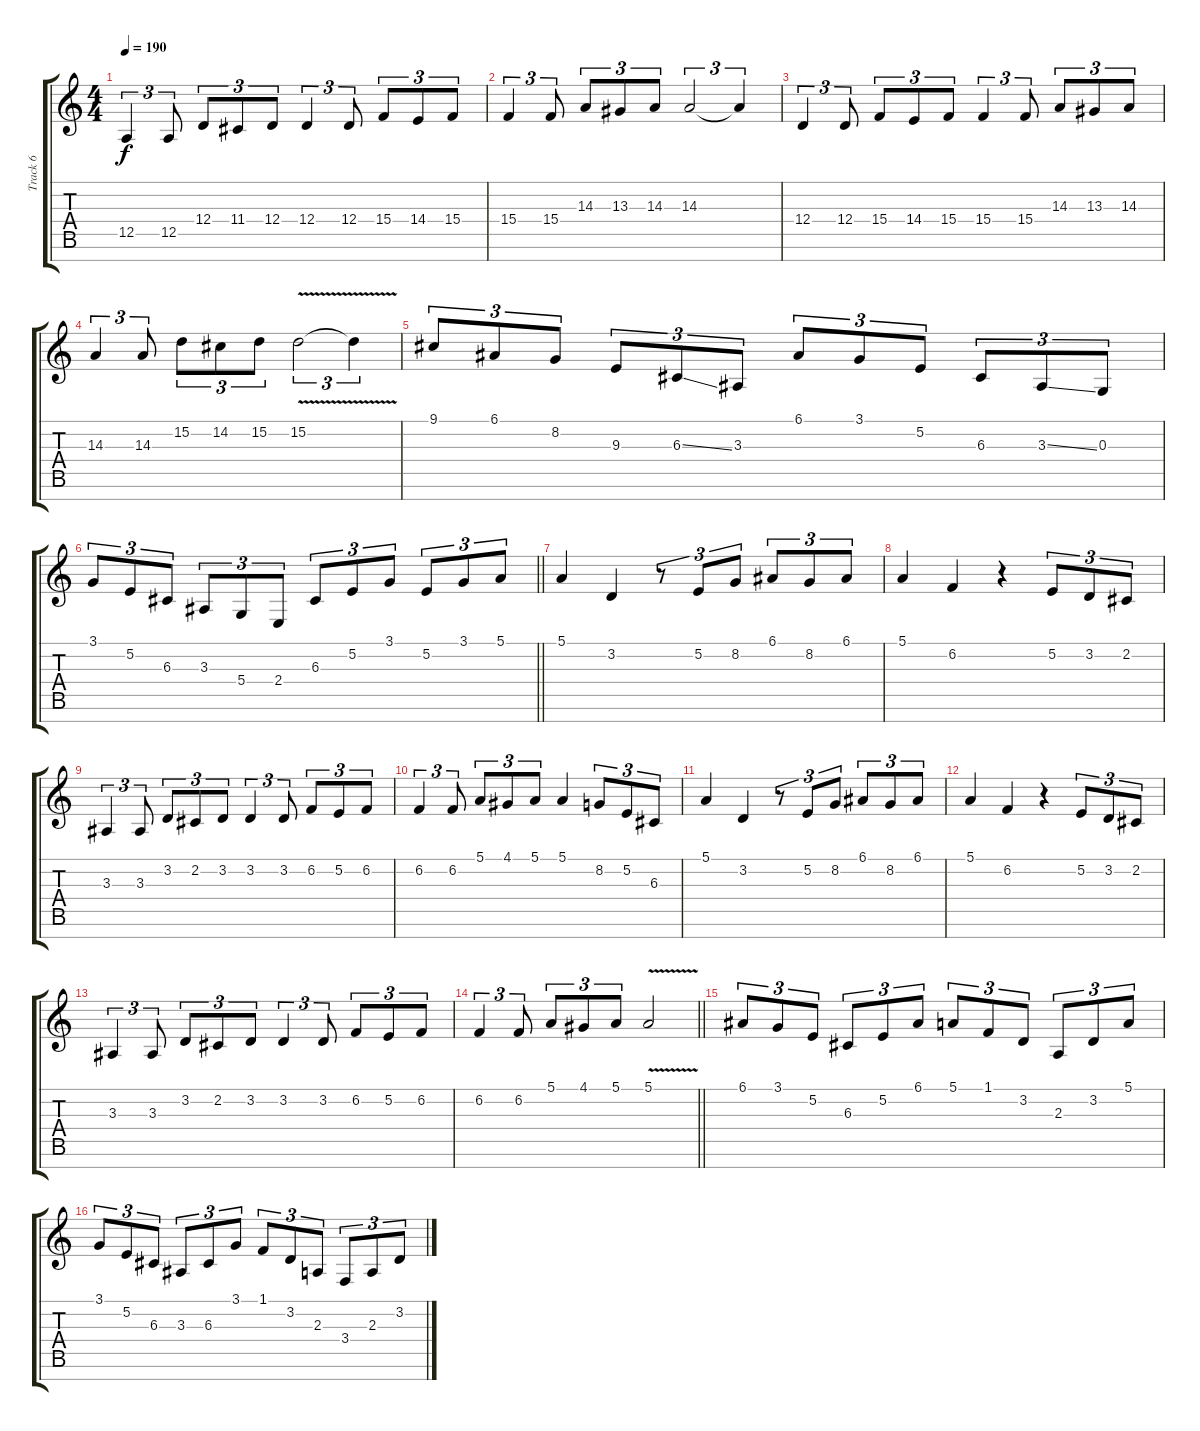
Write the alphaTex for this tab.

\track ("Track 6" "Track 6") {instrument churchorgan}
\staff {score tabs}
\tuning (E4 B3 G3 D3 A2 E2 B1) {hide}
\ts (4 4)
\section ("" "")
\tempo 190
\clef g2
\ks c
12.5.4{tu (3 2) dy f} 12.5.8{tu (3 2)} 12.4.8{tu (3 2)} 11.4.8{tu (3 2)} 12.4.8{tu (3 2)} 12.4.4{tu (3 2)} 12.4.8{tu (3 2)} 15.4.8{tu (3 2)} 14.4.8{tu (3 2)} 15.4.8{tu (3 2)} |
15.4.4{tu (3 2)} 15.4.8{tu (3 2)} 14.3.8{tu (3 2)} 13.3.8{tu (3 2)} 14.3.8{tu (3 2)} 14.3.2{tu (3 2)} 14.3{t}.4{tu (3 2)} |
12.4.4{tu (3 2)} 12.4.8{tu (3 2)} 15.4.8{tu (3 2)} 14.4.8{tu (3 2)} 15.4.8{tu (3 2)} 15.4.4{tu (3 2)} 15.4.8{tu (3 2)} 14.3.8{tu (3 2)} 13.3.8{tu (3 2)} 14.3.8{tu (3 2)} |
14.3.4{tu (3 2)} 14.3.8{tu (3 2)} 15.2.8{tu (3 2)} 14.2.8{tu (3 2)} 15.2.8{tu (3 2)} 15.2{v}.2{tu (3 2)} 15.2{t}.4{tu (3 2)} |
9.1.8{tu (3 2)} 6.1.8{tu (3 2)} 8.2.8{tu (3 2)} 9.3.8{tu (3 2)} 6.3{ss}.8{tu (3 2)} 3.3.8{tu (3 2)} 6.1.8{tu (3 2)} 3.1.8{tu (3 2)} 5.2.8{tu (3 2)} 6.3.8{tu (3 2)} 3.3{ss}.8{tu (3 2)} 0.3.8{tu (3 2)} |
\barLineRight lightlight
3.1.8{tu (3 2)} 5.2.8{tu (3 2)} 6.3.8{tu (3 2)} 3.3.8{tu (3 2)} 5.4.8{tu (3 2)} 2.4.8{tu (3 2)} 6.3.8{tu (3 2)} 5.2.8{tu (3 2)} 3.1.8{tu (3 2)} 5.2.8{tu (3 2)} 3.1.8{tu (3 2)} 5.1.8{tu (3 2)} |
5.1.4 3.2.4 r.8{tu (3 2)} 5.2.8{tu (3 2)} 8.2.8{tu (3 2)} 6.1.8{tu (3 2)} 8.2.8{tu (3 2)} 6.1.8{tu (3 2)} |
5.1.4 6.2.4 r.4 5.2.8{tu (3 2)} 3.2.8{tu (3 2)} 2.2.8{tu (3 2)} |
3.3.4{tu (3 2)} 3.3.8{tu (3 2)} 3.2.8{tu (3 2)} 2.2.8{tu (3 2)} 3.2.8{tu (3 2)} 3.2.4{tu (3 2)} 3.2.8{tu (3 2)} 6.2.8{tu (3 2)} 5.2.8{tu (3 2)} 6.2.8{tu (3 2)} |
6.2.4{tu (3 2)} 6.2.8{tu (3 2)} 5.1.8{tu (3 2)} 4.1.8{tu (3 2)} 5.1.8{tu (3 2)} 5.1.4 8.2.8{tu (3 2)} 5.2.8{tu (3 2)} 6.3.8{tu (3 2)} |
5.1.4 3.2.4 r.8{tu (3 2)} 5.2.8{tu (3 2)} 8.2.8{tu (3 2)} 6.1.8{tu (3 2)} 8.2.8{tu (3 2)} 6.1.8{tu (3 2)} |
5.1.4 6.2.4 r.4 5.2.8{tu (3 2)} 3.2.8{tu (3 2)} 2.2.8{tu (3 2)} |
3.3.4{tu (3 2)} 3.3.8{tu (3 2)} 3.2.8{tu (3 2)} 2.2.8{tu (3 2)} 3.2.8{tu (3 2)} 3.2.4{tu (3 2)} 3.2.8{tu (3 2)} 6.2.8{tu (3 2)} 5.2.8{tu (3 2)} 6.2.8{tu (3 2)} |
\barLineRight lightlight
6.2.4{tu (3 2)} 6.2.8{tu (3 2)} 5.1.8{tu (3 2)} 4.1.8{tu (3 2)} 5.1.8{tu (3 2)} 5.1{v}.2 |
\section ("" "")
6.1.8{tu (3 2)} 3.1.8{tu (3 2)} 5.2.8{tu (3 2)} 6.3.8{tu (3 2)} 5.2.8{tu (3 2)} 6.1.8{tu (3 2)} 5.1.8{tu (3 2)} 1.1.8{tu (3 2)} 3.2.8{tu (3 2)} 2.3.8{tu (3 2)} 3.2.8{tu (3 2)} 5.1.8{tu (3 2)} |
3.1.8{tu (3 2)} 5.2.8{tu (3 2)} 6.3.8{tu (3 2)} 3.3.8{tu (3 2)} 6.3.8{tu (3 2)} 3.1.8{tu (3 2)} 1.1.8{tu (3 2)} 3.2.8{tu (3 2)} 2.3.8{tu (3 2)} 3.4.8{tu (3 2)} 2.3.8{tu (3 2)} 3.2.8{tu (3 2)}
